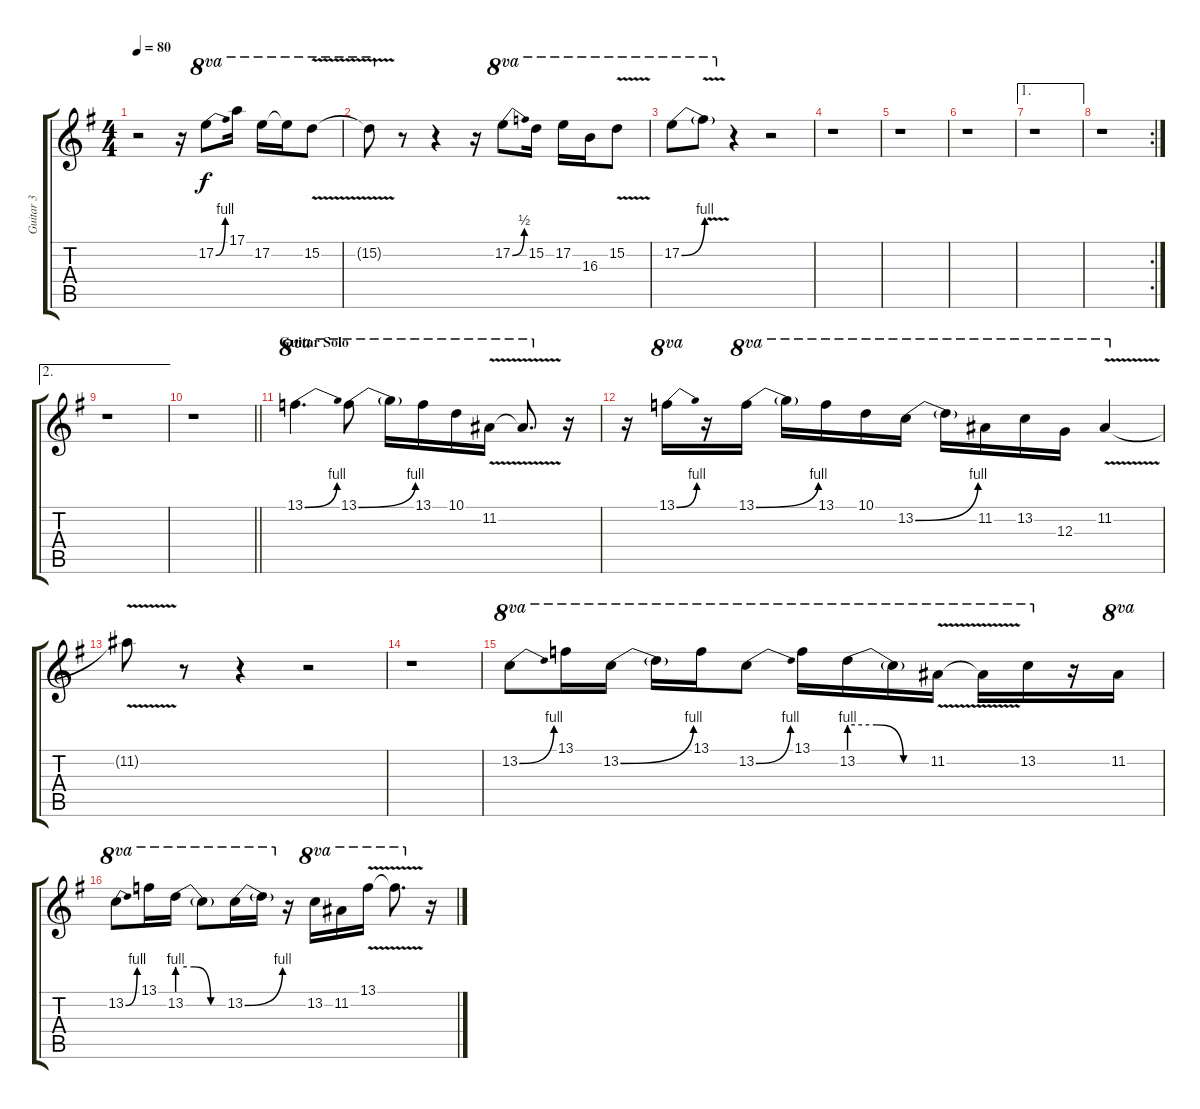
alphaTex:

\track ("Guitar 3" "Guitar 3") {instrument distortionguitar}
\staff {score tabs}
\tuning (E4 B3 G3 D3 A2 E2) {hide}
\ts (4 4)
\tempo 80
\clef g2
\ks g
r.2{dy f} r.16 17.2{be (bend 0 0 60 4)}.8{ot 8va} 17.1.16{ot 8va} 17.2.16{ot 8va} 17.2{t}.16{ot 8va} 15.2{v}.8{ot 8va} |
15.2{v t}.8{ot 8va} r.8 r.4 r.16 17.2{be (bend 0 0 60 2)}.8{ot 8va} 15.2.16{ot 8va} 17.2.16{ot 8va} 16.3.16{ot 8va} 15.2{v}.8{ot 8va} |
17.2{be (bend 0 0 60 4)}.8{ot 8va} 17.2{v t}.8{ot 8va} r.4 r.2 |
r.1 |
r.1 |
r.1 |
\ae 1
r.1 |
\rc 2
r.1 |
\ae 2
r.1 |
\barLineRight lightlight
r.1 |
\section ("" "Guitar Solo")
13.1{be (bend 0 0 60 4)}.4{d ot 8va} 13.1{be (bend 0 0 60 4)}.8{ot 8va} 13.1{t}.16{ot 8va} 13.1.16{ot 8va} 10.1.16{ot 8va} 11.2{v}.16{ot 8va} 11.2{v t}.8{d ot 8va} r.16 |
r.16 13.1{be (bend 0 0 60 4)}.16{ot 8va} r.16 13.1{be (bend 0 0 60 4)}.16{ot 8va} 13.1{t}.16{ot 8va} 13.1.16{ot 8va} 10.1.16{ot 8va} 13.2{be (bend 0 0 60 4)}.16{ot 8va} 13.2{t}.16{ot 8va} 11.2.16{ot 8va} 13.2.16{ot 8va} 12.3.16{ot 8va} 11.2{v}.4{ot 8va} |
11.2{v t}.8 r.8 r.4 r.2 |
r.1 |
13.2{be (bend 0 0 60 4)}.8{ot 8va} 13.1.16{ot 8va} 13.2{be (bend 0 0 60 4)}.16{ot 8va} 13.2{t}.16{ot 8va} 13.1.16{ot 8va} 13.2{be (bend 0 0 60 4)}.8{ot 8va} 13.1.16{ot 8va} 13.2{be (custom 0 4 20 4 40 0 60 0)}.16{ot 8va} 13.2{t}.16{ot 8va} 11.2{v}.16{ot 8va} 11.2{v t}.16{ot 8va} 13.2.16{ot 8va} r.16 11.2.16{ot 8va} |
13.2{be (bend 0 0 60 4)}.8{ot 8va} 13.1.16{ot 8va} 13.2{be (custom 0 4 20 4 40 0 60 0)}.16{ot 8va} 13.2{t}.8{ot 8va} 13.2{be (bend 0 0 60 4)}.16{ot 8va} 13.2{t}.16{ot 8va} r.16 13.2.16{ot 8va} 11.2.16{ot 8va} 13.1{v}.16{ot 8va} 13.1{v t}.8{d ot 8va} r.16
